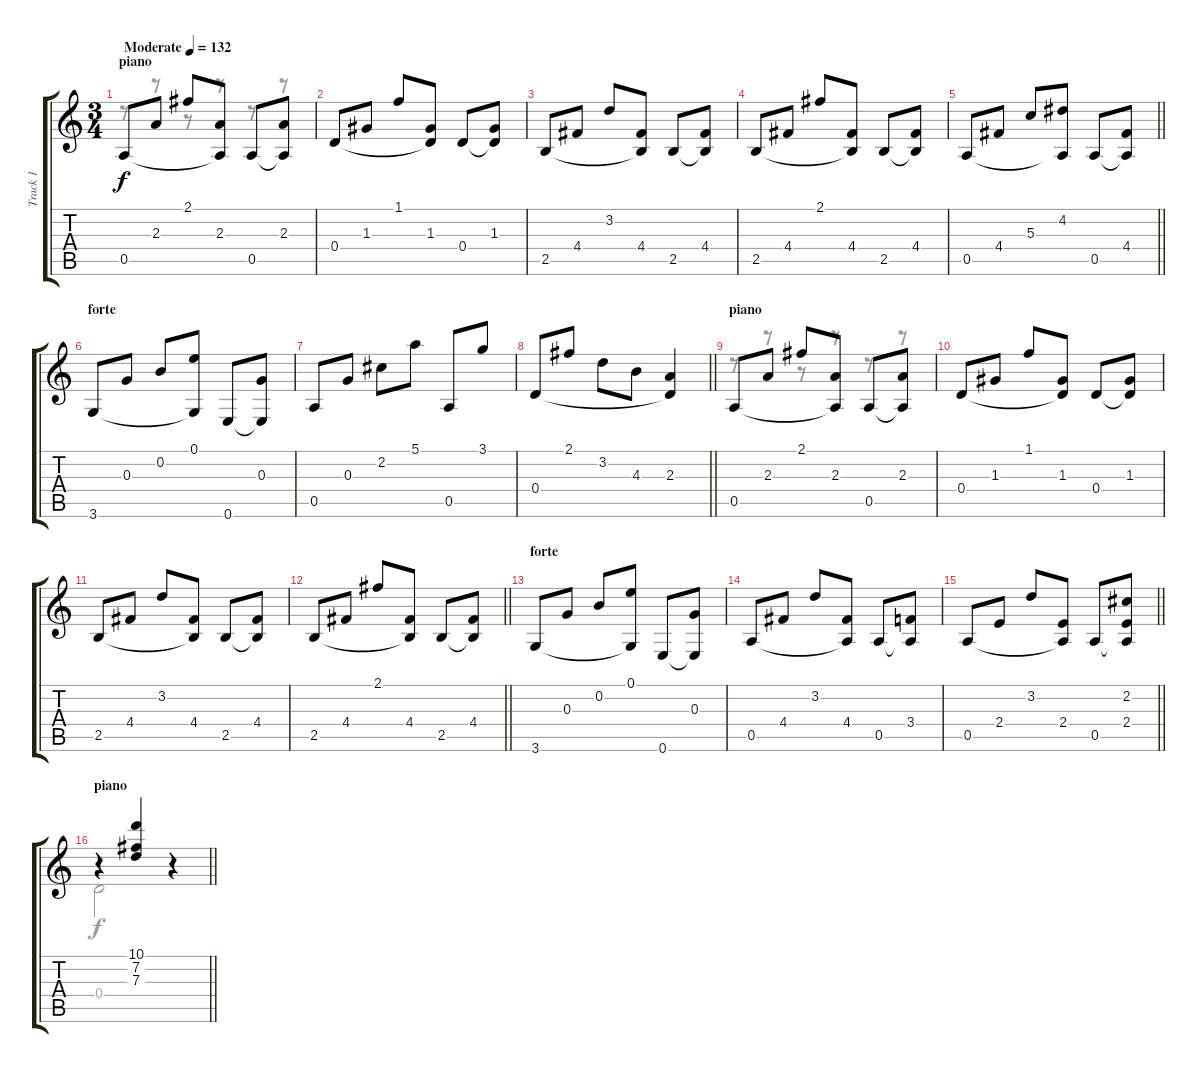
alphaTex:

\track ("Track 1" "Track 1") {instrument acousticguitarsteel}
\staff {score tabs}
\tuning (E4 B3 G3 D3 A2 E2) {hide}
\voice
\ts (3 4)
\section ("" "piano")
\tempo (132 "Moderate")
\clef g2
\ks c
0.5.8{dy f instrument acousticguitarsteel} 2.3.8 2.1.8 (2.3 0.5{t}).8 0.5.8 (2.3 0.5{t}).8 |
0.4.8 1.3.8 1.1.8 (1.3 0.4{t}).8 0.4.8 (1.3 0.4{t}).8 |
2.5.8 4.4.8 3.2.8 (4.4 2.5{t}).8 2.5.8 (4.4 2.5{t}).8 |
2.5.8 4.4.8 2.1.8 (4.4 2.5{t}).8 2.5.8 (4.4 2.5{t}).8 |
\barLineRight lightlight
0.5.8 4.4.8 5.3.8 (4.2 0.5{t}).8 0.5.8 (4.4 0.5{t}).8 |
\section ("" "forte")
3.6.8 0.3.8 0.2.8 (0.1 3.6{t}).8 0.6.8 (0.3 0.6{t}).8 |
0.5.8 0.3.8 2.2.8 5.1.8 0.5.8 3.1.8 |
\barLineRight lightlight
0.4.8 2.1.8 3.2.8 4.3.8 (2.3 0.4{t}).4 |
\section ("" "piano")
0.5.8 2.3.8 2.1.8 (2.3 0.5{t}).8 0.5.8 (2.3 0.5{t}).8 |
0.4.8 1.3.8 1.1.8 (1.3 0.4{t}).8 0.4.8 (1.3 0.4{t}).8 |
2.5.8 4.4.8 3.2.8 (4.4 2.5{t}).8 2.5.8 (4.4 2.5{t}).8 |
\barLineRight lightlight
2.5.8 4.4.8 2.1.8 (4.4 2.5{t}).8 2.5.8 (4.4 2.5{t}).8 |
\section ("" "forte")
3.6.8 0.3.8 0.2.8 (0.1 3.6{t}).8 0.6.8 (0.3 0.6{t}).8 |
0.5.8 4.4.8 3.2.8 (4.4 0.5{t}).8 0.5.8 (3.4 0.5{t}).8 |
\barLineRight lightlight
0.5.8 2.4.8 3.2.8 (2.4 0.5{t}).8 0.5.8 (2.2 2.4 0.5{t}).8 |
\section ("" "piano")
\barLineRight lightlight
r.4 (10.1 7.2 7.3).4 r.4
\voice
\clef g2
\ottava regular
\simile none
\ks c
r.8{dy f} r.8 r.8 r.8 r.8 r.8 |
|
|
|
\barLineRight lightlight
|
|
|
\barLineRight lightlight
|
r.8 r.8 r.8 r.8 r.8 r.8 |
|
|
\barLineRight lightlight
|
|
|
\barLineRight lightlight
|
\barLineRight lightlight
0.4.2 r.4
